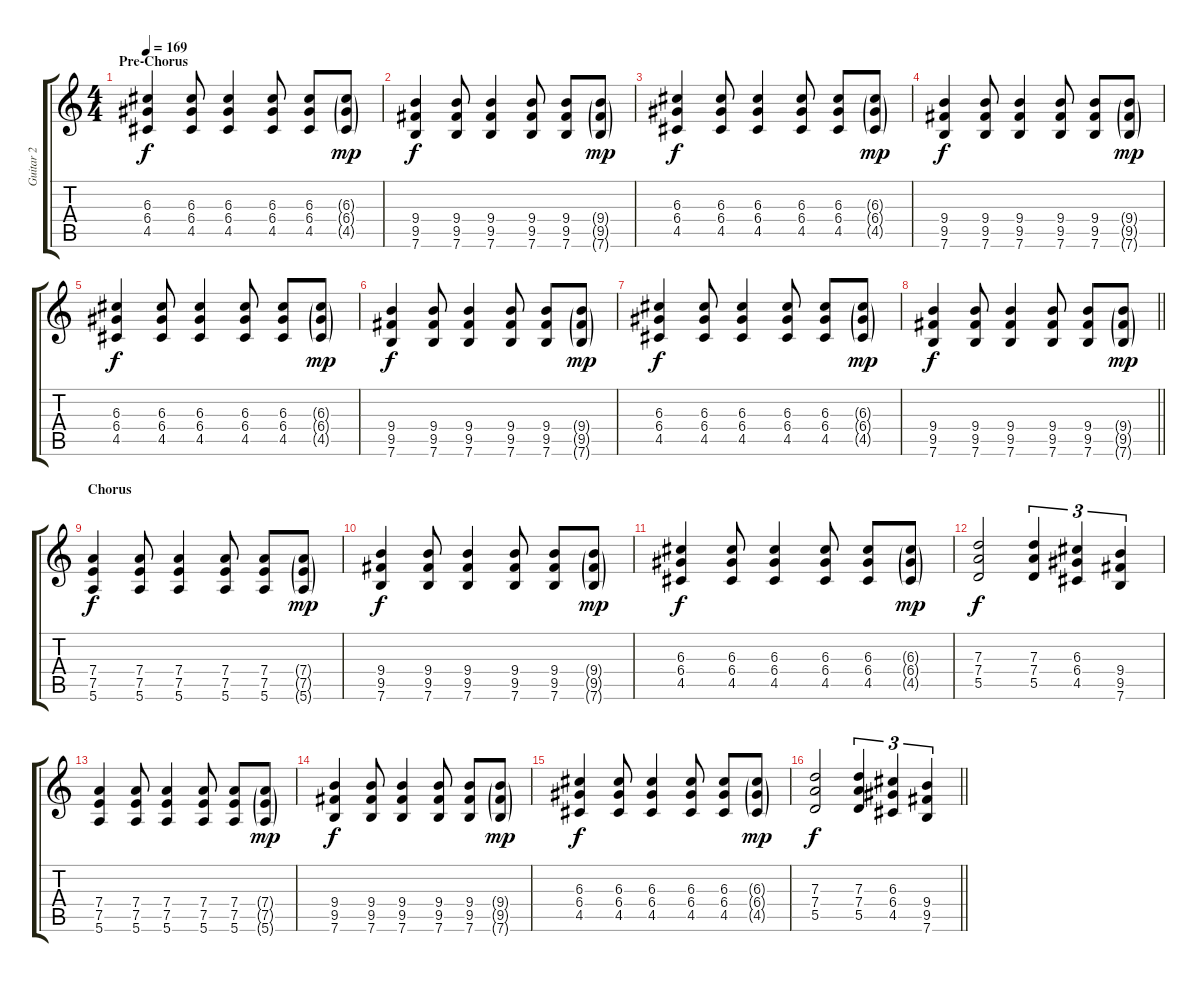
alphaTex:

\track ("Guitar 2" "Guitar 2") {instrument overdrivenguitar}
\staff {score tabs}
\tuning (E4 B3 G3 D3 A2 E2) {hide}
\ts (4 4)
\section ("" "Pre-Chorus")
\tempo 169
\clef g2
\ks c
(6.3 6.4 4.5).4{dy f} (6.3 6.4 4.5).8 (6.3 6.4 4.5).4 (6.3 6.4 4.5).8 (6.3 6.4 4.5).8 (6.3{g} 6.4{g} 4.5{g}).8{dy mp} |
(9.4 9.5 7.6).4{dy f} (9.4 9.5 7.6).8 (9.4 9.5 7.6).4 (9.4 9.5 7.6).8 (9.4 9.5 7.6).8 (9.4{g} 9.5{g} 7.6{g}).8{dy mp} |
(6.3 6.4 4.5).4{dy f} (6.3 6.4 4.5).8 (6.3 6.4 4.5).4 (6.3 6.4 4.5).8 (6.3 6.4 4.5).8 (6.3{g} 6.4{g} 4.5{g}).8{dy mp} |
(9.4 9.5 7.6).4{dy f} (9.4 9.5 7.6).8 (9.4 9.5 7.6).4 (9.4 9.5 7.6).8 (9.4 9.5 7.6).8 (9.4{g} 9.5{g} 7.6{g}).8{dy mp} |
(6.3 6.4 4.5).4{dy f} (6.3 6.4 4.5).8 (6.3 6.4 4.5).4 (6.3 6.4 4.5).8 (6.3 6.4 4.5).8 (6.3{g} 6.4{g} 4.5{g}).8{dy mp} |
(9.4 9.5 7.6).4{dy f} (9.4 9.5 7.6).8 (9.4 9.5 7.6).4 (9.4 9.5 7.6).8 (9.4 9.5 7.6).8 (9.4{g} 9.5{g} 7.6{g}).8{dy mp} |
(6.3 6.4 4.5).4{dy f} (6.3 6.4 4.5).8 (6.3 6.4 4.5).4 (6.3 6.4 4.5).8 (6.3 6.4 4.5).8 (6.3{g} 6.4{g} 4.5{g}).8{dy mp} |
\barLineRight lightlight
(9.4 9.5 7.6).4{dy f} (9.4 9.5 7.6).8 (9.4 9.5 7.6).4 (9.4 9.5 7.6).8 (9.4 9.5 7.6).8 (9.4{g} 9.5{g} 7.6{g}).8{dy mp} |
\section ("" "Chorus")
(7.4 7.5 5.6).4{dy f} (7.4 7.5 5.6).8 (7.4 7.5 5.6).4 (7.4 7.5 5.6).8 (7.4 7.5 5.6).8 (7.4{g} 7.5{g} 5.6{g}).8{dy mp} |
(9.4 9.5 7.6).4{dy f} (9.4 9.5 7.6).8 (9.4 9.5 7.6).4 (9.4 9.5 7.6).8 (9.4 9.5 7.6).8 (9.4{g} 9.5{g} 7.6{g}).8{dy mp} |
(6.3 6.4 4.5).4{dy f} (6.3 6.4 4.5).8 (6.3 6.4 4.5).4 (6.3 6.4 4.5).8 (6.3 6.4 4.5).8 (6.3{g} 6.4{g} 4.5{g}).8{dy mp} |
(7.3 7.4 5.5).2{dy f} (7.3 7.4 5.5).4{tu (3 2)} (6.3 6.4 4.5).4{tu (3 2)} (9.4 9.5 7.6).4{tu (3 2)} |
(7.4 7.5 5.6).4 (7.4 7.5 5.6).8 (7.4 7.5 5.6).4 (7.4 7.5 5.6).8 (7.4 7.5 5.6).8 (7.4{g} 7.5{g} 5.6{g}).8{dy mp} |
(9.4 9.5 7.6).4{dy f} (9.4 9.5 7.6).8 (9.4 9.5 7.6).4 (9.4 9.5 7.6).8 (9.4 9.5 7.6).8 (9.4{g} 9.5{g} 7.6{g}).8{dy mp} |
(6.3 6.4 4.5).4{dy f} (6.3 6.4 4.5).8 (6.3 6.4 4.5).4 (6.3 6.4 4.5).8 (6.3 6.4 4.5).8 (6.3{g} 6.4{g} 4.5{g}).8{dy mp} |
\barLineRight lightlight
(7.3 7.4 5.5).2{dy f} (7.3 7.4 5.5).4{tu (3 2)} (6.3 6.4 4.5).4{tu (3 2)} (9.4 9.5 7.6).4{tu (3 2)}
